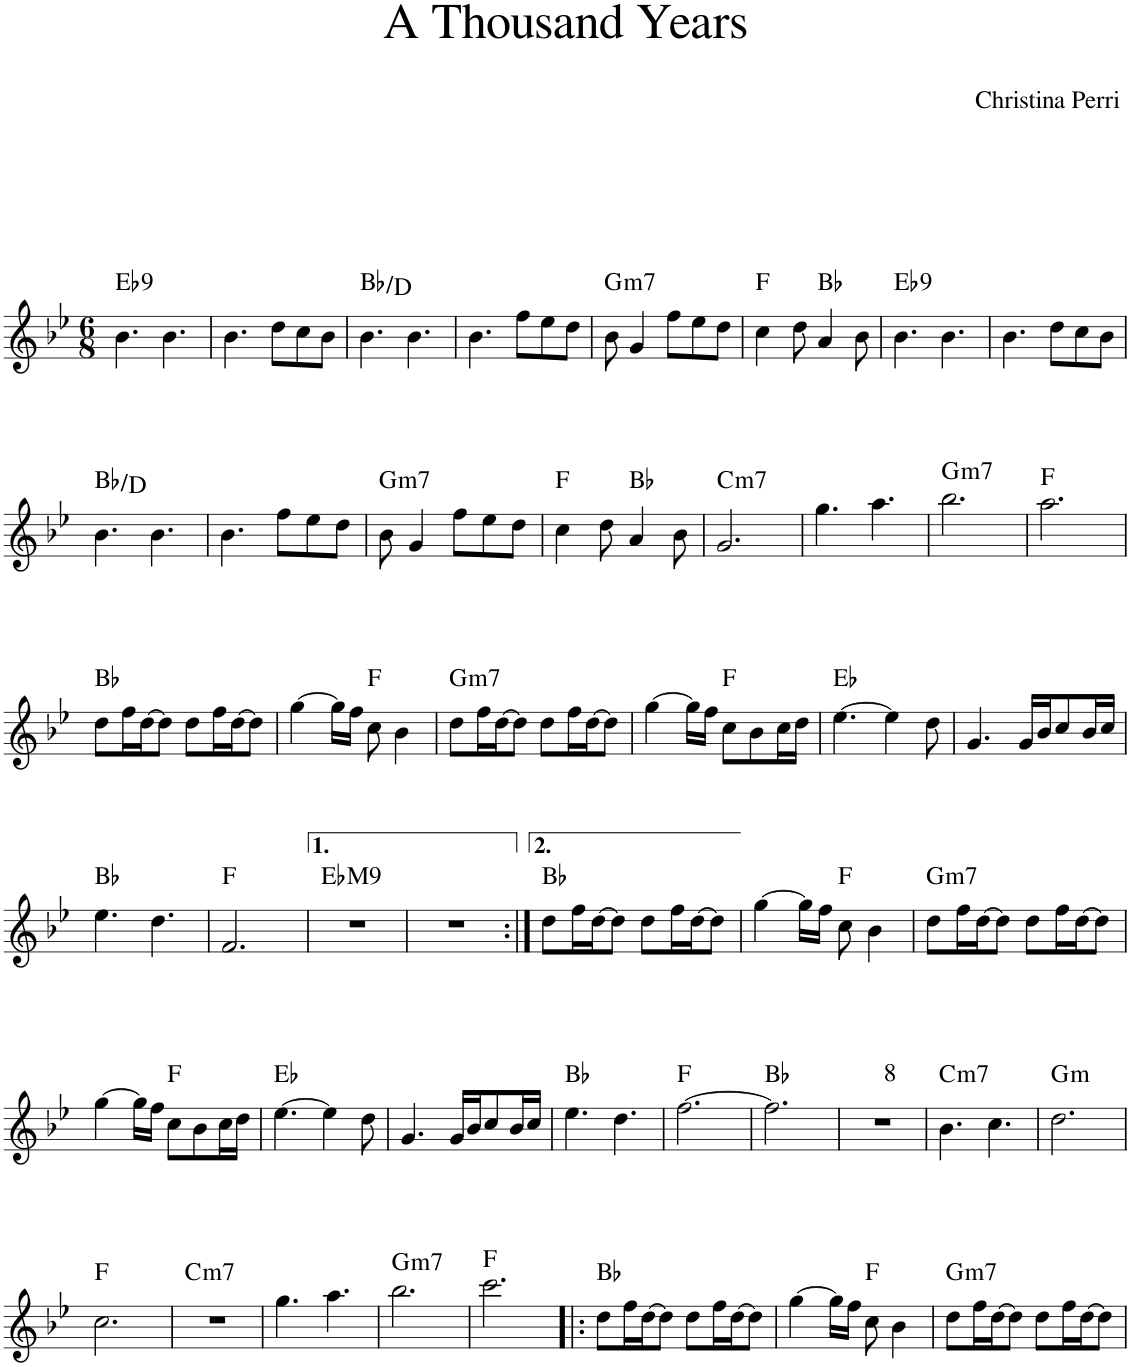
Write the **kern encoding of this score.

**kern	**harte
*part1	*part1
*staff1	*
*I"Piano	*
*I'Pno.	*
*clefG2	*
*k[b-e-]	*
*M6/8	*
=1	=1
!	!LO:H:kt=9
4.b-\	Eb:9
4.b-\	.
=2	=2
4.b-\	.
8dd\L	.
8cc\	.
8b-\J	.
=3	=3
4.b-\	Bb:maj/3
4.b-\	.
=4	=4
4.b-\	.
8ff\L	.
8ee-\	.
8dd\J	.
=5	=5
!	!LO:H:kt=m7
8b-\	G:min7
4g/	.
8ff\L	.
8ee-\	.
8dd\J	.
=6	=6
4cc\	F:maj
8dd\	.
4a/	Bb:maj
8b-\	.
=7	=7
!	!LO:H:kt=9
4.b-\	Eb:9
4.b-\	.
=8	=8
4.b-\	.
8dd\L	.
8cc\	.
8b-\J	.
!!LO:LB:g=z
=9	=9
4.b-\	Bb:maj/3
4.b-\	.
=10	=10
4.b-\	.
8ff\L	.
8ee-\	.
8dd\J	.
=11	=11
!	!LO:H:kt=m7
8b-\	G:min7
4g/	.
8ff\L	.
8ee-\	.
8dd\J	.
=12	=12
4cc\	F:maj
8dd\	.
4a/	Bb:maj
8b-\	.
=13	=13
!	!LO:H:kt=m7
2.g/	C:min7
=14	=14
4.gg\	.
4.aa\	.
=15	=15
!	!LO:H:kt=m7
2.bb-\	G:min7
=16	=16
2.aa\	F:maj
!!LO:LB:g=z
=17	=17
8dd\L	Bb:maj
16ff\L	.
[16dd\J	.
8dd\J]	.
8dd\L	.
16ff\L	.
[16dd\J	.
8dd\J]	.
=18	=18
[4gg\	.
16gg\LL]	.
16ff\JJ	.
8cc\	F:maj
4b-\	.
=19	=19
!	!LO:H:kt=m7
8dd\L	G:min7
16ff\L	.
[16dd\J	.
8dd\J]	.
8dd\L	.
16ff\L	.
[16dd\J	.
8dd\J]	.
=20	=20
[4gg\	.
16gg\LL]	.
16ff\JJ	.
8cc\L	F:maj
8b-\	.
16cc\L	.
16dd\JJ	.
=21	=21
[4.ee-\	Eb:maj
4ee-\]	.
8dd\	.
=22	=22
4.g/	.
16g/LL	.
16b-/J	.
8cc/	.
16b-/L	.
16cc/JJ	.
!!LO:LB:g=z
=23	=23
4.ee-\	Bb:maj
4.dd\	.
=24	=24
2.f/	F:maj
=25	=25
!	!LO:H:kt=M9
2.r	Eb:maj9
=26	=26
2.r	.
=27:|!	=27:|!
8dd\L	Bb:maj
16ff\L	.
[16dd\J	.
8dd\J]	.
8dd\L	.
16ff\L	.
[16dd\J	.
8dd\J]	.
=28	=28
[4gg\	.
16gg\LL]	.
16ff\JJ	.
8cc\	F:maj
4b-\	.
=29	=29
!	!LO:H:kt=m7
8dd\L	G:min7
16ff\L	.
[16dd\J	.
8dd\J]	.
8dd\L	.
16ff\L	.
[16dd\J	.
8dd\J]	.
!!LO:LB:g=z
=30	=30
[4gg\	.
16gg\LL]	.
16ff\JJ	.
8cc\L	F:maj
8b-\	.
16cc\L	.
16dd\JJ	.
=31	=31
[4.ee-\	Eb:maj
4ee-\]	.
8dd\	.
=32	=32
4.g/	.
16g/LL	.
16b-/J	.
8cc/	.
16b-/L	.
16cc/JJ	.
=33	=33
4.ee-\	Bb:maj
4.dd\	.
=34	=34
[2.ff\	F:maj
=35	=35
2.ff\]	Bb:maj
=36	=36
!	!LO:H:kt=8
2.r	N
=37	=37
!	!LO:H:kt=m7
4.b-\	C:min7
4.cc\	.
=38	=38
!	!LO:H:kt=m
2.dd\	G:min
!!LO:LB:g=z
=39	=39
2.cc\	F:maj
=40	=40
!	!LO:H:kt=m7
2.r	C:min7
=41	=41
4.gg\	.
4.aa\	.
=42	=42
!	!LO:H:kt=m7
2.bb-\	G:min7
=43	=43
2.ccc\	F:maj
=44!|:	=44!|:
8dd\L	Bb:maj
16ff\L	.
[16dd\J	.
8dd\J]	.
8dd\L	.
16ff\L	.
[16dd\J	.
8dd\J]	.
=45	=45
[4gg\	.
16gg\LL]	.
16ff\JJ	.
8cc\	F:maj
4b-\	.
=46	=46
!	!LO:H:kt=m7
8dd\L	G:min7
16ff\L	.
[16dd\J	.
8dd\J]	.
8dd\L	.
16ff\L	.
[16dd\J	.
8dd\J]	.
=	=
*-	*-
